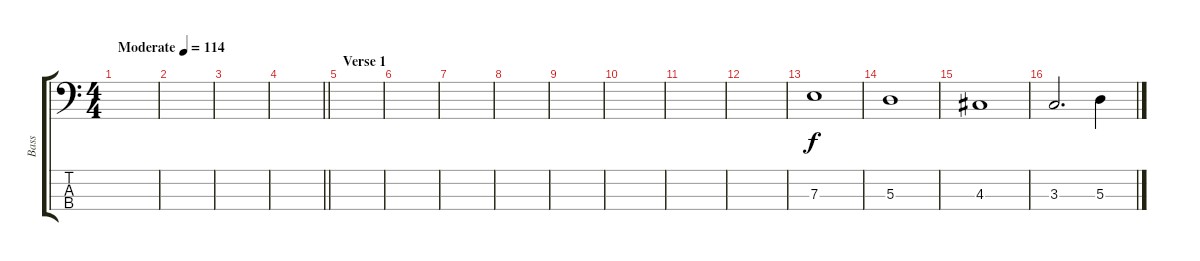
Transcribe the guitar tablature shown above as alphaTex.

\track ("Bass" "Bass") {instrument electricbassfinger}
\staff {score tabs}
\tuning (G2 D2 A1 E1) {hide}
\ts (4 4)
\tempo (114 "Moderate")
\clef f4
\ks c
|
|
|
\barLineRight lightlight
|
\section ("" "Verse 1")
|
|
|
|
|
|
|
|
7.3.1 |
5.3.1 |
4.3.1 |
3.3.2{d} 5.3.4
